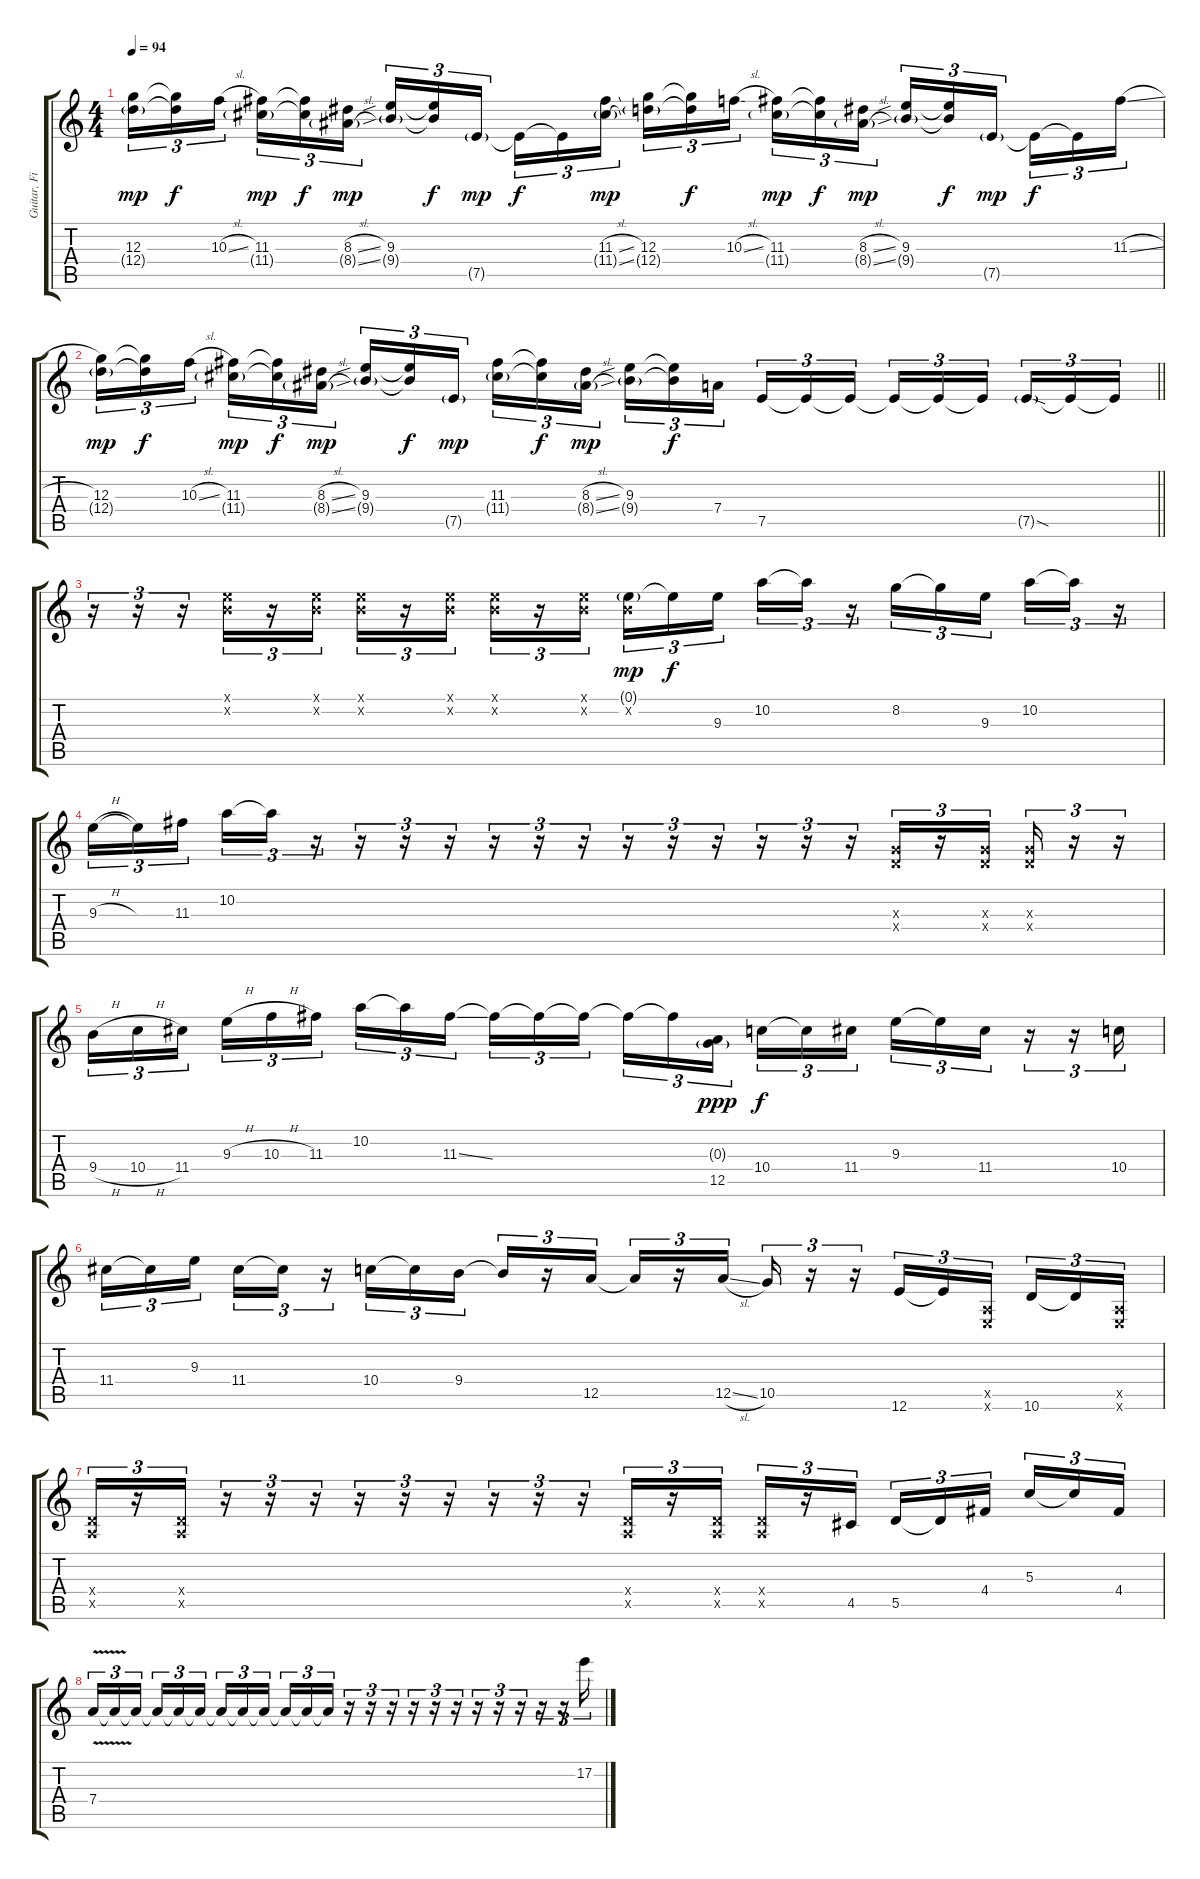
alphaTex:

\track ("Guitar, Fills" "Guitar, Fi") {instrument overdrivenguitar}
\staff {score tabs}
\tuning (E4 B3 G3 D3 A2 E2) {hide}
\ts (4 4)
\tempo 94
\clef g2
\ks c
(12.3 12.4{g}).16{tu (3 2) dy mp} (12.3{t} 12.4{t}).16{tu (3 2) dy f} 10.3{sl}.16{tu (3 2) beam splitsecondary} (11.3 11.4{g}).16{tu (3 2) dy mp} (11.3{t} 11.4{t}).16{tu (3 2) dy f} (8.3{sl} 8.4{sl g}).16{tu (3 2) dy mp} (9.3 9.4{g}).16{tu (3 2)} (9.3{t} 9.4{t}).16{tu (3 2) dy f} 7.5{g}.16{tu (3 2) dy mp beam splitsecondary} 7.5{t}.16{tu (3 2) dy f} 7.5{t}.16{tu (3 2)} (11.3{sl} 11.4{sl g}).16{tu (3 2) dy mp} (12.3 12.4{g}).16{tu (3 2)} (12.3{t} 12.4{t}).16{tu (3 2) dy f} 10.3{sl}.16{tu (3 2) beam splitsecondary} (11.3 11.4{g}).16{tu (3 2) dy mp} (11.3{t} 11.4{t}).16{tu (3 2) dy f} (8.3{sl} 8.4{sl g}).16{tu (3 2) dy mp} (9.3 9.4{g}).16{tu (3 2)} (9.3{t} 9.4{t}).16{tu (3 2) dy f} 7.5{g}.16{tu (3 2) dy mp beam splitsecondary} 7.5{t}.16{tu (3 2) dy f} 7.5{t}.16{tu (3 2)} 11.3{sl}.16{tu (3 2)} |
\barLineRight lightlight
(12.3 12.4{g}).16{tu (3 2) dy mp} (12.3{t} 12.4{t}).16{tu (3 2) dy f} 10.3{sl}.16{tu (3 2) beam splitsecondary} (11.3 11.4{g}).16{tu (3 2) dy mp} (11.3{t} 11.4{t}).16{tu (3 2) dy f} (8.3{sl} 8.4{sl g}).16{tu (3 2) dy mp} (9.3 9.4{g}).16{tu (3 2)} (9.3{t} 9.4{t}).16{tu (3 2) dy f} 7.5{g}.16{tu (3 2) dy mp beam splitsecondary} (11.3 11.4{g}).16{tu (3 2)} (11.3{t} 11.4{t}).16{tu (3 2) dy f} (8.3{sl} 8.4{sl g}).16{tu (3 2) dy mp} (9.3 9.4{g}).16{tu (3 2)} (9.3{t} 9.4{t}).16{tu (3 2) dy f} 7.4.16{tu (3 2) beam splitsecondary} 7.5.16{tu (3 2)} 7.5{t}.16{tu (3 2)} 7.5{t}.16{tu (3 2)} 7.5{t}.16{tu (3 2)} 7.5{t}.16{tu (3 2)} 7.5{t}.16{tu (3 2) beam splitsecondary} 7.5{sod g}.16{tu (3 2)} 7.5{t}.16{tu (3 2)} 7.5{t}.16{tu (3 2)} |
r.16{tu (3 2)} r.16{tu (3 2)} r.16{tu (3 2)} (0.1{x} 0.2{x}).16{tu (3 2)} r.16{tu (3 2)} (0.1{x} 0.2{x}).16{tu (3 2)} (0.1{x} 0.2{x}).16{tu (3 2)} r.16{tu (3 2)} (0.1{x} 0.2{x}).16{tu (3 2)} (0.1{x} 0.2{x}).16{tu (3 2)} r.16{tu (3 2)} (0.1{x} 0.2{x}).16{tu (3 2)} (0.1{g} 0.2{x}).16{tu (3 2) dy mp} 0.1{t}.16{tu (3 2) dy f} 9.3.16{tu (3 2) beam splitsecondary} 10.2.16{tu (3 2)} 10.2{t}.16{tu (3 2)} r.16{tu (3 2)} 8.2.16{tu (3 2)} 8.2{t}.16{tu (3 2)} 9.3.16{tu (3 2) beam splitsecondary} 10.2.16{tu (3 2)} 10.2{t}.16{tu (3 2)} r.16{tu (3 2)} |
9.3{h}.16{tu (3 2)} 9.3{t}.16{tu (3 2)} 11.3.16{tu (3 2) beam splitsecondary} 10.2.16{tu (3 2)} 10.2{t}.16{tu (3 2)} r.16{tu (3 2)} r.16{tu (3 2)} r.16{tu (3 2)} r.16{tu (3 2)} r.16{tu (3 2)} r.16{tu (3 2)} r.16{tu (3 2)} r.16{tu (3 2)} r.16{tu (3 2)} r.16{tu (3 2)} r.16{tu (3 2)} r.16{tu (3 2)} r.16{tu (3 2)} (0.3{x} 0.4{x}).16{tu (3 2)} r.16{tu (3 2)} (0.3{x} 0.4{x}).16{tu (3 2)} (0.3{x} 0.4{x}).16{tu (3 2)} r.16{tu (3 2)} r.16{tu (3 2)} |
9.4{h}.16{tu (3 2)} 10.4{h}.16{tu (3 2)} 11.4.16{tu (3 2) beam splitsecondary} 9.3{h}.16{tu (3 2)} 10.3{h}.16{tu (3 2)} 11.3.16{tu (3 2)} 10.2.16{tu (3 2)} 10.2{t}.16{tu (3 2)} 11.3{ss}.16{tu (3 2) beam splitsecondary} 11.3{t}.16{tu (3 2)} 11.3{t}.16{tu (3 2)} 11.3{t}.16{tu (3 2)} 11.3{t}.16{tu (3 2)} 11.3{t}.16{tu (3 2)} (0.3{g} 12.5).16{tu (3 2) dy ppp beam splitsecondary} 10.4.16{tu (3 2) dy f} 10.4{t}.16{tu (3 2)} 11.4.16{tu (3 2)} 9.3.16{tu (3 2)} 9.3{t}.16{tu (3 2)} 11.4.16{tu (3 2)} r.16{tu (3 2)} r.16{tu (3 2)} 10.4.16{tu (3 2)} |
11.4.16{tu (3 2)} 11.4{t}.16{tu (3 2)} 9.3.16{tu (3 2) beam splitsecondary} 11.4.16{tu (3 2)} 11.4{t}.16{tu (3 2)} r.16{tu (3 2)} 10.4.16{tu (3 2)} 10.4{t}.16{tu (3 2)} 9.4.16{tu (3 2) beam splitsecondary} 9.4{t}.16{tu (3 2)} r.16{tu (3 2)} 12.5.16{tu (3 2)} 12.5{t}.16{tu (3 2)} r.16{tu (3 2)} 12.5{sl}.16{tu (3 2)} 10.5.16{tu (3 2)} r.16{tu (3 2)} r.16{tu (3 2)} 12.6.16{tu (3 2)} 12.6{t}.16{tu (3 2)} (0.5{x} 0.6{x}).16{tu (3 2) beam splitsecondary} 10.6.16{tu (3 2)} 10.6{t}.16{tu (3 2)} (0.5{x} 0.6{x}).16{tu (3 2)} |
(0.4{x} 0.5{x}).16{tu (3 2)} r.16{tu (3 2)} (0.4{x} 0.5{x}).16{tu (3 2)} r.16{tu (3 2)} r.16{tu (3 2)} r.16{tu (3 2)} r.16{tu (3 2)} r.16{tu (3 2)} r.16{tu (3 2)} r.16{tu (3 2)} r.16{tu (3 2)} r.16{tu (3 2)} (0.4{x} 0.5{x}).16{tu (3 2)} r.16{tu (3 2)} (0.4{x} 0.5{x}).16{tu (3 2)} (0.4{x} 0.5{x}).16{tu (3 2)} r.16{tu (3 2)} 4.5.16{tu (3 2)} 5.5.16{tu (3 2)} 5.5{t}.16{tu (3 2)} 4.4.16{tu (3 2) beam splitsecondary} 5.3.16{tu (3 2)} 5.3{t}.16{tu (3 2)} 4.4.16{tu (3 2)} |
7.4{v}.16{tu (3 2)} 7.4{t}.16{tu (3 2)} 7.4{t}.16{tu (3 2) beam splitsecondary} 7.4{t}.16{tu (3 2)} 7.4{t}.16{tu (3 2)} 7.4{t}.16{tu (3 2)} 7.4{t}.16{tu (3 2)} 7.4{t}.16{tu (3 2)} 7.4{t}.16{tu (3 2) beam splitsecondary} 7.4{t}.16{tu (3 2)} 7.4{t}.16{tu (3 2)} 7.4{t}.16{tu (3 2)} r.16{tu (3 2)} r.16{tu (3 2)} r.16{tu (3 2)} r.16{tu (3 2)} r.16{tu (3 2)} r.16{tu (3 2)} r.16{tu (3 2)} r.16{tu (3 2)} r.16{tu (3 2)} r.16{tu (3 2)} r.16{tu (3 2)} 17.2.16{tu (3 2)}
